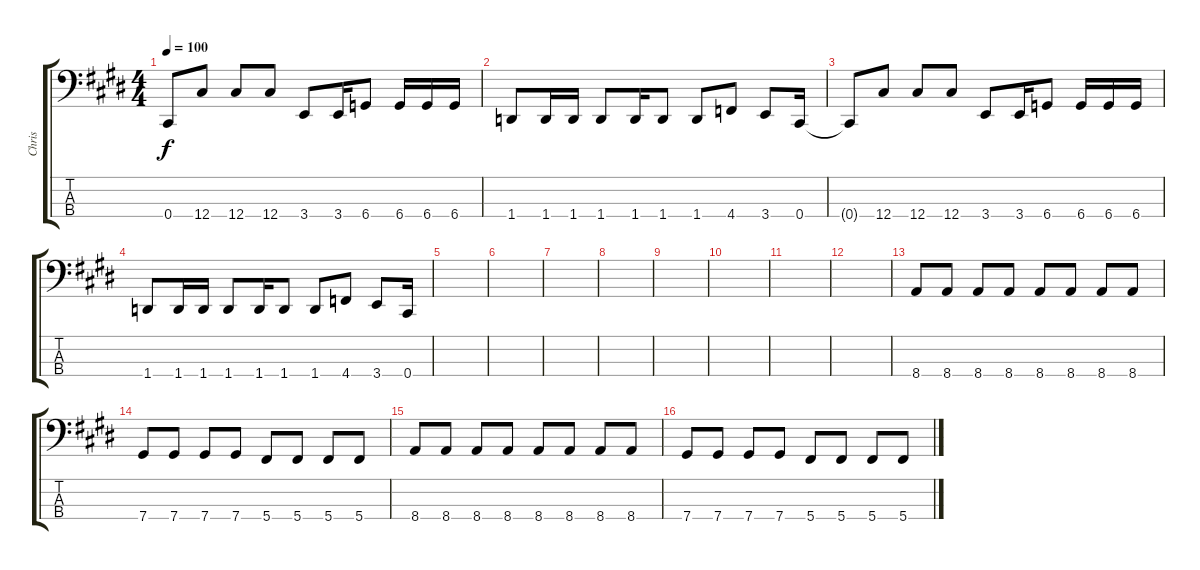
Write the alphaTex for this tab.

\track ("Chris" "Chris") {instrument electricbassfinger}
\staff {score tabs}
\tuning (Gb2 Db2 Ab1 Db1) {hide}
\ts (4 4)
\tempo 100
\clef f4
\ks e
0.4{t}.8{dy f} 12.4.8 12.4.8 12.4.8 3.4.8 3.4.16 6.4.8 6.4.16 6.4.16 6.4.16 |
1.4.8 1.4.16 1.4.16 1.4.8 1.4.16 1.4.8 1.4.8 4.4.8 3.4.8 0.4.16 |
0.4{t}.8 12.4.8 12.4.8 12.4.8 3.4.8 3.4.16 6.4.8 6.4.16 6.4.16 6.4.16 |
1.4.8 1.4.16 1.4.16 1.4.8 1.4.16 1.4.8 1.4.8 4.4.8 3.4.8 0.4.16 |
|
|
|
|
|
|
|
|
8.4.8 8.4.8 8.4.8 8.4.8 8.4.8 8.4.8 8.4.8 8.4.8 |
7.4.8 7.4.8 7.4.8 7.4.8 5.4.8 5.4.8 5.4.8 5.4.8 |
8.4.8 8.4.8 8.4.8 8.4.8 8.4.8 8.4.8 8.4.8 8.4.8 |
7.4.8 7.4.8 7.4.8 7.4.8 5.4.8 5.4.8 5.4.8 5.4.8
